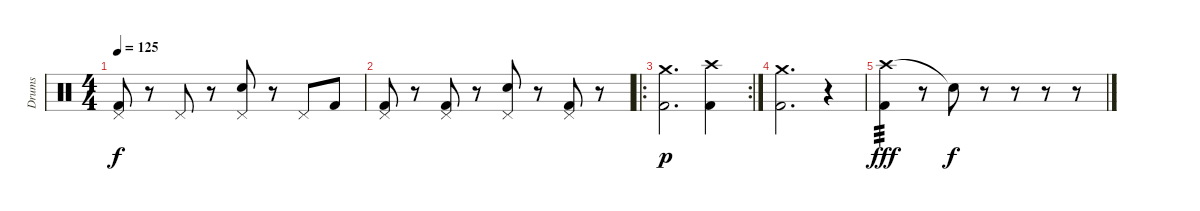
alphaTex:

\track ("Drums" "Drums") {instrument percussion}
\staff {score}
\articulation defaults
\ts (4 4)
\tempo 125
\clef neutral
\ks c
("Pedal Hi-Hat (hit)" "Kick (hit) 2").8{dy f} r.8 "Pedal Hi-Hat (hit)".8 r.8 ("Pedal Hi-Hat (hit)" "Electric Snare (hit)").8 r.8 "Pedal Hi-Hat (hit)".8 "Kick (hit) 2".8 |
("Pedal Hi-Hat (hit)" "Kick (hit) 2").8 r.8 ("Pedal Hi-Hat (hit)" "Kick (hit) 2").8 r.8 ("Pedal Hi-Hat (hit)" "Electric Snare (hit)").8 r.8 ("Pedal Hi-Hat (hit)" "Kick (hit) 2").8 r.8 |
\ro
\rc 2
("Crash medium (hit)" "Kick (hit) 2").2{d dy p} ("Crash high (hit)" "Kick (hit) 2").4 |
("Crash medium (hit)" "Kick (hit) 2").2{d} r.4 |
("Crash high (hit)" "Kick (hit) 2").4{tp 3 dy fff} r.8 "Snare (hit)"{t}.8{dy f} r.8 r.8 r.8 r.8
